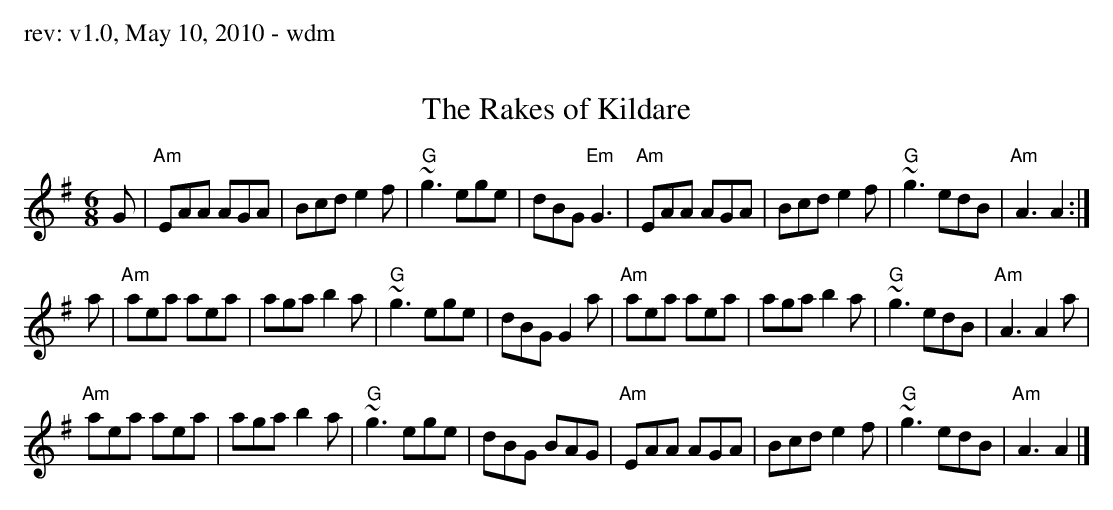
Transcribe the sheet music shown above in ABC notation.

X:1
T:Rakes of Kildare, The
L:1/8
M:6/8
K:Ador
G|\
"Am"EAA AGA|Bcd e2f|"G"~g3 ege|dBG "Em"G3|"Am"EAA AGA|Bcd e2f|"G"~g3 edB|"Am"A3 A2:|
a|\
"Am"aea aea|aga b2a|"G"~g3 ege|dBG G2 a|"Am"aea aea|aga b2a|"G"~g3 edB|"Am"A3 A2 a|
"Am"aea aea|aga b2a|"G"~g3 ege|dBG BAG |"Am"EAA AGA|Bcd e2f|"G"~g3 edB|"Am"A3 A2|]
